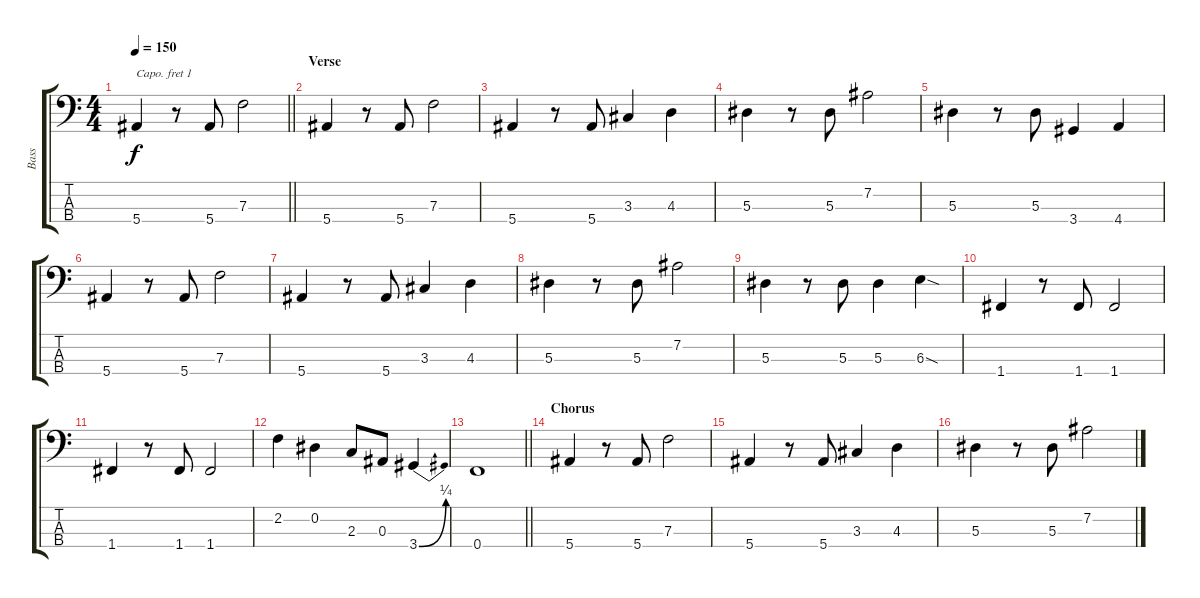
\track ("Bass" "Bass") {instrument electricbasspick}
\staff {score tabs}
\capo 1
\tuning (G2 D2 A1 E1) {hide}
\ts (4 4)
\tempo 150
\clef f4
\barLineRight lightlight
\ks c
5.4.4{dy f} r.8 5.4.8 7.3.2 |
\section ("" "Verse")
5.4.4 r.8 5.4.8 7.3.2 |
5.4.4 r.8 5.4.8 3.3.4 4.3.4 |
5.3.4 r.8 5.3.8 7.2.2 |
5.3.4 r.8 5.3.8 3.4.4 4.4.4 |
5.4.4 r.8 5.4.8 7.3.2 |
5.4.4 r.8 5.4.8 3.3.4 4.3.4 |
5.3.4 r.8 5.3.8 7.2.2 |
5.3.4 r.8 5.3.8 5.3.4 6.3{sod}.4 |
1.4.4 r.8 1.4.8 1.4.2 |
1.4.4 r.8 1.4.8 1.4.2 |
2.2.4 0.2.4 2.3.8 0.3.8 3.4{be (bend 0 0 60 1)}.4 |
\barLineRight lightlight
0.4.1 |
\section ("" "Chorus")
5.4.4 r.8 5.4.8 7.3.2 |
5.4.4 r.8 5.4.8 3.3.4 4.3.4 |
5.3.4 r.8 5.3.8 7.2.2
